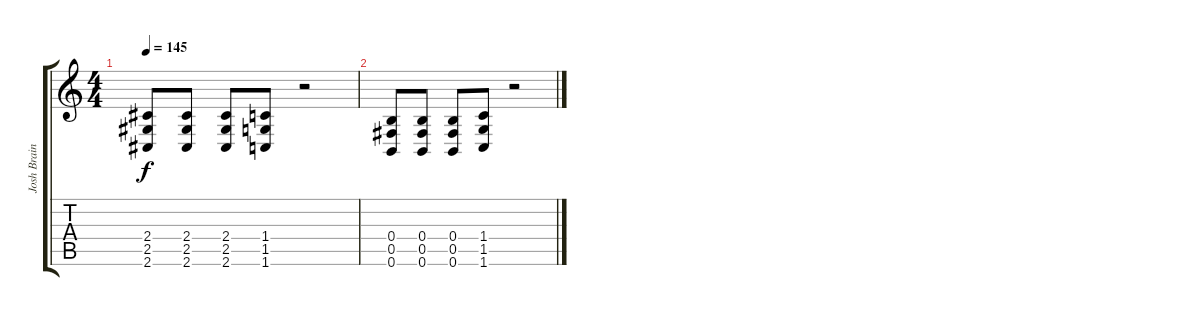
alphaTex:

\track ("Josh Brainard" "Josh Brain") {instrument distortionguitar}
\staff {score tabs}
\tuning (Db4 Ab3 E3 B2 Gb2 B1) {hide}
\ts (4 4)
\tempo 145
\clef g2
\ks c
(2.4 2.5 2.6).8{dy f} (2.4 2.5 2.6).8 (2.4 2.5 2.6).8 (1.4 1.5 1.6).8 r.2 |
(0.4 0.5 0.6).8 (0.4 0.5 0.6).8 (0.4 0.5 0.6).8 (1.4 1.5 1.6).8 r.2
